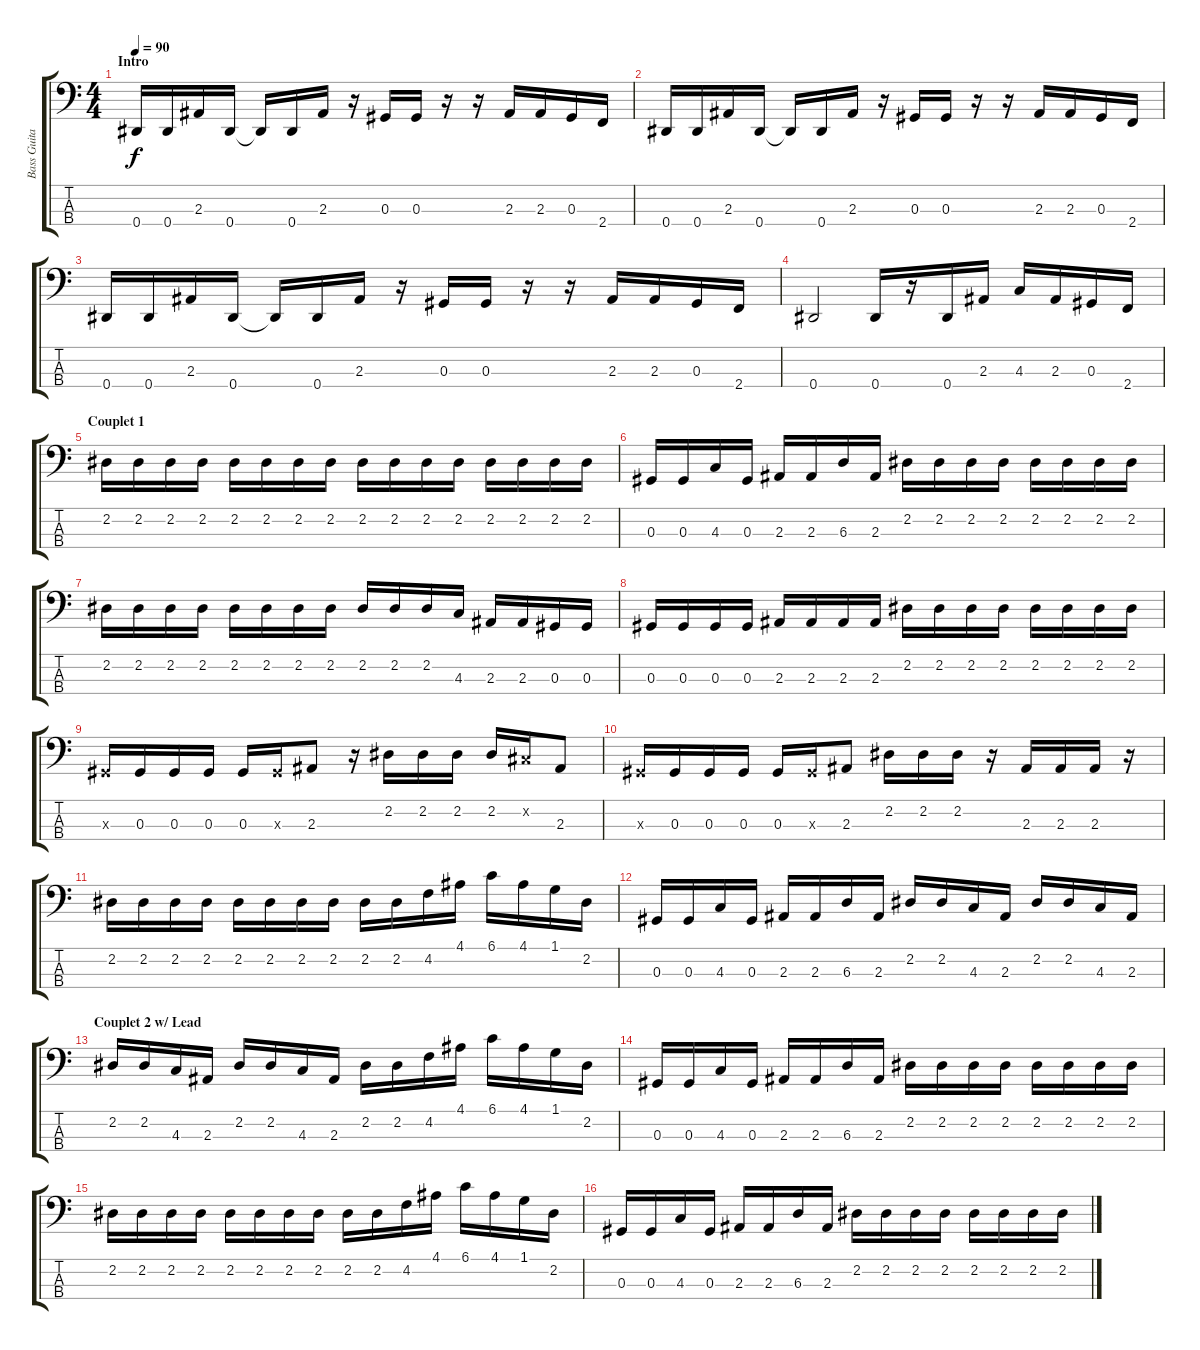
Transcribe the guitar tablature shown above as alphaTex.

\track ("Bass Guitar" "Bass Guita") {instrument electricbassfinger}
\staff {score tabs}
\tuning (Gb2 Db2 Ab1 Eb1) {hide}
\ts (4 4)
\section ("" "Intro")
\tempo 90
\clef f4
\ks c
0.4.16{dy f instrument electricbassfinger} 0.4.16 2.3.16 0.4.16 0.4{t}.16 0.4.16 2.3.16 r.16 0.3.16 0.3.16 r.16 r.16 2.3.16 2.3.16 0.3.16 2.4.16 |
0.4.16 0.4.16 2.3.16 0.4.16 0.4{t}.16 0.4.16 2.3.16 r.16 0.3.16 0.3.16 r.16 r.16 2.3.16 2.3.16 0.3.16 2.4.16 |
0.4.16 0.4.16 2.3.16 0.4.16 0.4{t}.16 0.4.16 2.3.16 r.16 0.3.16 0.3.16 r.16 r.16 2.3.16 2.3.16 0.3.16 2.4.16 |
0.4.2 0.4.16 r.16 0.4.16 2.3.16 4.3.16 2.3.16 0.3.16 2.4.16 |
\section ("" "Couplet 1")
2.2.16 2.2.16 2.2.16 2.2.16 2.2.16 2.2.16 2.2.16 2.2.16 2.2.16 2.2.16 2.2.16 2.2.16 2.2.16 2.2.16 2.2.16 2.2.16 |
0.3.16 0.3.16 4.3.16 0.3.16 2.3.16 2.3.16 6.3.16 2.3.16 2.2.16 2.2.16 2.2.16 2.2.16 2.2.16 2.2.16 2.2.16 2.2.16 |
2.2.16 2.2.16 2.2.16 2.2.16 2.2.16 2.2.16 2.2.16 2.2.16 2.2.16 2.2.16 2.2.16 4.3.16 2.3.16 2.3.16 0.3.16 0.3.16 |
0.3.16 0.3.16 0.3.16 0.3.16 2.3.16 2.3.16 2.3.16 2.3.16 2.2.16 2.2.16 2.2.16 2.2.16 2.2.16 2.2.16 2.2.16 2.2.16 |
0.3{x}.16 0.3.16 0.3.16 0.3.16 0.3.16 0.3{x}.16 2.3.8 r.16 2.2.16 2.2.16 2.2.16 2.2.16 0.2{x}.16 2.3.8 |
0.3{x}.16 0.3.16 0.3.16 0.3.16 0.3.16 0.3{x}.16 2.3.8 2.2.16 2.2.16 2.2.16 r.16 2.3.16 2.3.16 2.3.16 r.16 |
2.2.16 2.2.16 2.2.16 2.2.16 2.2.16 2.2.16 2.2.16 2.2.16 2.2.16 2.2.16 4.2.16 4.1.16 6.1.16 4.1.16 1.1.16 2.2.16 |
0.3.16 0.3.16 4.3.16 0.3.16 2.3.16 2.3.16 6.3.16 2.3.16 2.2.16 2.2.16 4.3.16 2.3.16 2.2.16 2.2.16 4.3.16 2.3.16 |
\section ("" "Couplet 2 w/ Lead")
2.2.16 2.2.16 4.3.16 2.3.16 2.2.16 2.2.16 4.3.16 2.3.16 2.2.16 2.2.16 4.2.16 4.1.16 6.1.16 4.1.16 1.1.16 2.2.16 |
0.3.16 0.3.16 4.3.16 0.3.16 2.3.16 2.3.16 6.3.16 2.3.16 2.2.16 2.2.16 2.2.16 2.2.16 2.2.16 2.2.16 2.2.16 2.2.16 |
2.2.16 2.2.16 2.2.16 2.2.16 2.2.16 2.2.16 2.2.16 2.2.16 2.2.16 2.2.16 4.2.16 4.1.16 6.1.16 4.1.16 1.1.16 2.2.16 |
0.3.16 0.3.16 4.3.16 0.3.16 2.3.16 2.3.16 6.3.16 2.3.16 2.2.16 2.2.16 2.2.16 2.2.16 2.2.16 2.2.16 2.2.16 2.2.16
